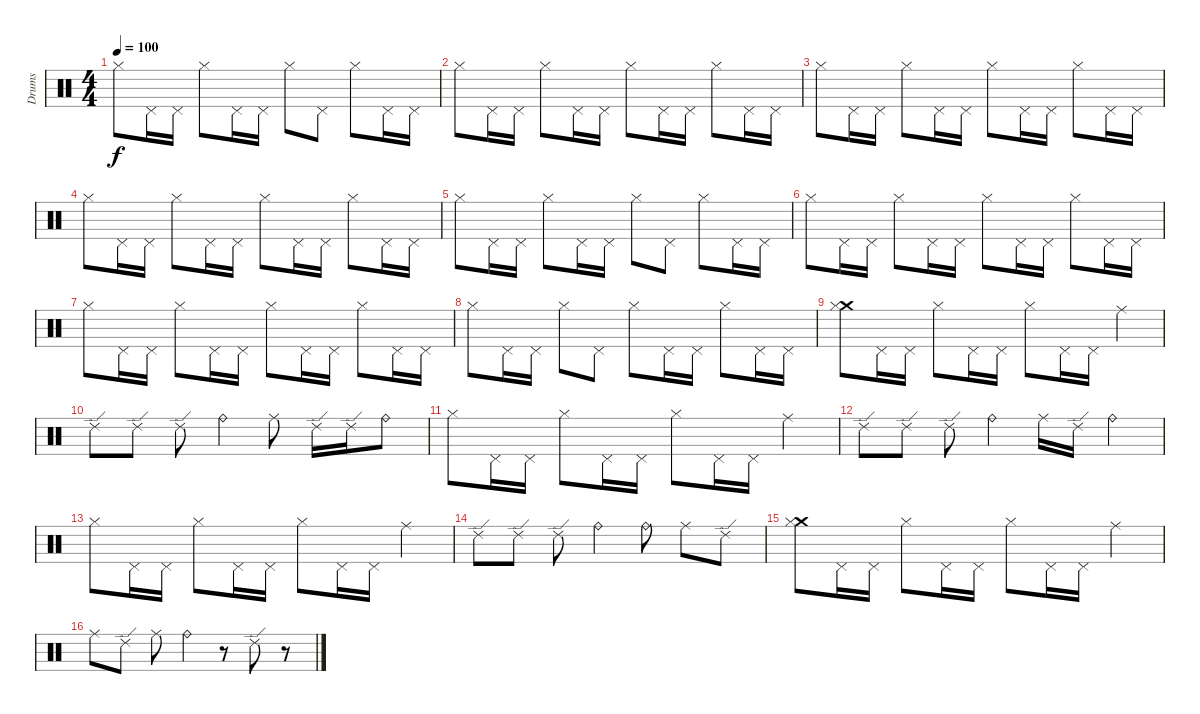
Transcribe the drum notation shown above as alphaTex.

\track ("Drums" "Drums") {instrument percussion}
\staff {score}
\articulation defaults
\ts (4 4)
\tempo 100
\clef neutral
\ks c "Hi-Hat (closed)".8{dy f} "Pedal Hi-Hat (hit)".16 "Pedal Hi-Hat (hit)".16 "Hi-Hat (closed)".8 "Pedal Hi-Hat (hit)".16 "Pedal Hi-Hat (hit)".16 "Hi-Hat (closed)".8 "Pedal Hi-Hat (hit)".8 "Hi-Hat (closed)".8 "Pedal Hi-Hat (hit)".16 "Pedal Hi-Hat (hit)".16
|
"Hi-Hat (closed)".8 "Pedal Hi-Hat (hit)".16 "Pedal Hi-Hat (hit)".16 "Hi-Hat (closed)".8 "Pedal Hi-Hat (hit)".16 "Pedal Hi-Hat (hit)".16 "Hi-Hat (closed)".8 "Pedal Hi-Hat (hit)".16 "Pedal Hi-Hat (hit)".16 "Hi-Hat (closed)".8 "Pedal Hi-Hat (hit)".16 "Pedal Hi-Hat (hit)".16 |
"Hi-Hat (closed)".8 "Pedal Hi-Hat (hit)".16 "Pedal Hi-Hat (hit)".16 "Hi-Hat (closed)".8 "Pedal Hi-Hat (hit)".16 "Pedal Hi-Hat (hit)".16 "Hi-Hat (closed)".8 "Pedal Hi-Hat (hit)".16 "Pedal Hi-Hat (hit)".16 "Hi-Hat (closed)".8 "Pedal Hi-Hat (hit)".16 "Pedal Hi-Hat (hit)".16 |
"Hi-Hat (closed)".8 "Pedal Hi-Hat (hit)".16 "Pedal Hi-Hat (hit)".16 "Hi-Hat (closed)".8 "Pedal Hi-Hat (hit)".16 "Pedal Hi-Hat (hit)".16 "Hi-Hat (closed)".8 "Pedal Hi-Hat (hit)".16 "Pedal Hi-Hat (hit)".16 "Hi-Hat (closed)".8 "Pedal Hi-Hat (hit)".16 "Pedal Hi-Hat (hit)".16 |
"Hi-Hat (closed)".8 "Pedal Hi-Hat (hit)".16 "Pedal Hi-Hat (hit)".16 "Hi-Hat (closed)".8 "Pedal Hi-Hat (hit)".16 "Pedal Hi-Hat (hit)".16 "Hi-Hat (closed)".8 "Pedal Hi-Hat (hit)".8 "Hi-Hat (closed)".8 "Pedal Hi-Hat (hit)".16 "Pedal Hi-Hat (hit)".16 |
"Hi-Hat (closed)".8 "Pedal Hi-Hat (hit)".16 "Pedal Hi-Hat (hit)".16 "Hi-Hat (closed)".8 "Pedal Hi-Hat (hit)".16 "Pedal Hi-Hat (hit)".16 "Hi-Hat (closed)".8 "Pedal Hi-Hat (hit)".16 "Pedal Hi-Hat (hit)".16 "Hi-Hat (closed)".8 "Pedal Hi-Hat (hit)".16 "Pedal Hi-Hat (hit)".16 |
"Hi-Hat (closed)".8 "Pedal Hi-Hat (hit)".16 "Pedal Hi-Hat (hit)".16 "Hi-Hat (closed)".8 "Pedal Hi-Hat (hit)".16 "Pedal Hi-Hat (hit)".16 "Hi-Hat (closed)".8 "Pedal Hi-Hat (hit)".16 "Pedal Hi-Hat (hit)".16 "Hi-Hat (closed)".8 "Pedal Hi-Hat (hit)".16 "Pedal Hi-Hat (hit)".16 |
"Hi-Hat (closed)".8 "Pedal Hi-Hat (hit)".16 "Pedal Hi-Hat (hit)".16 "Hi-Hat (closed)".8 "Pedal Hi-Hat (hit)".8 "Hi-Hat (closed)".8 "Pedal Hi-Hat (hit)".16 "Pedal Hi-Hat (hit)".16 "Hi-Hat (closed)".8 "Pedal Hi-Hat (hit)".16 "Pedal Hi-Hat (hit)".16 |
("Crash medium (hit)" "Hi-Hat (closed)").8 "Pedal Hi-Hat (hit)".16 "Pedal Hi-Hat (hit)".16 "Hi-Hat (closed)".8 "Pedal Hi-Hat (hit)".16 "Pedal Hi-Hat (hit)".16 "Hi-Hat (closed)".8 "Pedal Hi-Hat (hit)".16 "Pedal Hi-Hat (hit)".16 "Ride (middle)".4 |
"Ride (edge) 2".8 "Ride (edge) 2".8 "Ride (edge) 2".8 "Ride (bell)".4 "Ride (middle)".8 "Ride (edge) 2".16 "Ride (edge) 2".16 "Ride (bell)".8 |
"Hi-Hat (closed)".8 "Pedal Hi-Hat (hit)".16 "Pedal Hi-Hat (hit)".16 "Hi-Hat (closed)".8 "Pedal Hi-Hat (hit)".16 "Pedal Hi-Hat (hit)".16 "Hi-Hat (closed)".8 "Pedal Hi-Hat (hit)".16 "Pedal Hi-Hat (hit)".16 "Ride (middle)".4 |
"Ride (edge) 2".8 "Ride (edge) 2".8 "Ride (edge) 2".8 "Ride (bell)".4 "Ride (middle)".16 "Ride (edge) 2".16 "Ride (bell)".4 |
"Hi-Hat (closed)".8 "Pedal Hi-Hat (hit)".16 "Pedal Hi-Hat (hit)".16 "Hi-Hat (closed)".8 "Pedal Hi-Hat (hit)".16 "Pedal Hi-Hat (hit)".16 "Hi-Hat (closed)".8 "Pedal Hi-Hat (hit)".16 "Pedal Hi-Hat (hit)".16 "Ride (middle)".4 |
"Ride (edge) 2".8 "Ride (edge) 2".8 "Ride (edge) 2".8 "Ride (bell)".4 "Ride (bell)".8 "Ride (middle)".8 "Ride (edge) 2".8 |
("Crash medium (hit)" "Hi-Hat (closed)").8 "Pedal Hi-Hat (hit)".16 "Pedal Hi-Hat (hit)".16 "Hi-Hat (closed)".8 "Pedal Hi-Hat (hit)".16 "Pedal Hi-Hat (hit)".16 "Hi-Hat (closed)".8 "Pedal Hi-Hat (hit)".16 "Pedal Hi-Hat (hit)".16 "Ride (middle)".4 |
"Ride (middle)".8 "Ride (edge) 2".8 "Ride (middle)".8 "Ride (bell)".4 r.8 "Ride (edge) 2".8 r.8{volume 0}
